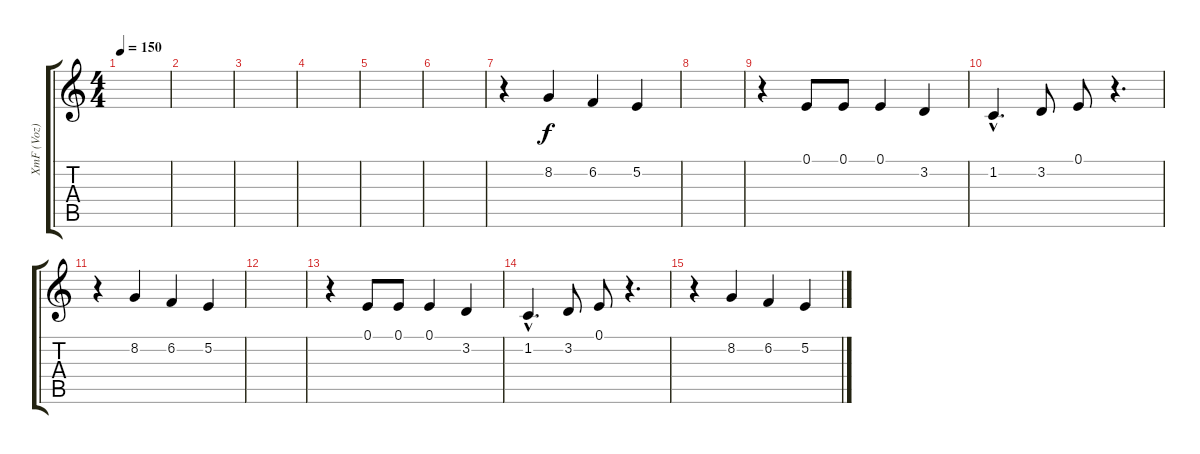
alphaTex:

\track ("XmF (Voz)" "XmF (Voz)") {instrument acousticgrandpiano}
\staff {score tabs}
\tuning (E4 B3 G3 D3 A2 E2) {hide}
\ts (4 4)
\tempo 150
\clef g2
\ks c
|
|
|
|
|
|
r.4 8.2.4 6.2.4 5.2.4 |
|
r.4 0.1.8 0.1.8 0.1.4 3.2.4 |
1.2{hac}.4{d} 3.2.8 0.1.8 r.4{d} |
r.4 8.2.4 6.2.4 5.2.4 |
|
r.4 0.1.8 0.1.8 0.1.4 3.2.4 |
1.2{hac}.4{d} 3.2.8 0.1.8 r.4{d} |
r.4 8.2.4 6.2.4 5.2.4
